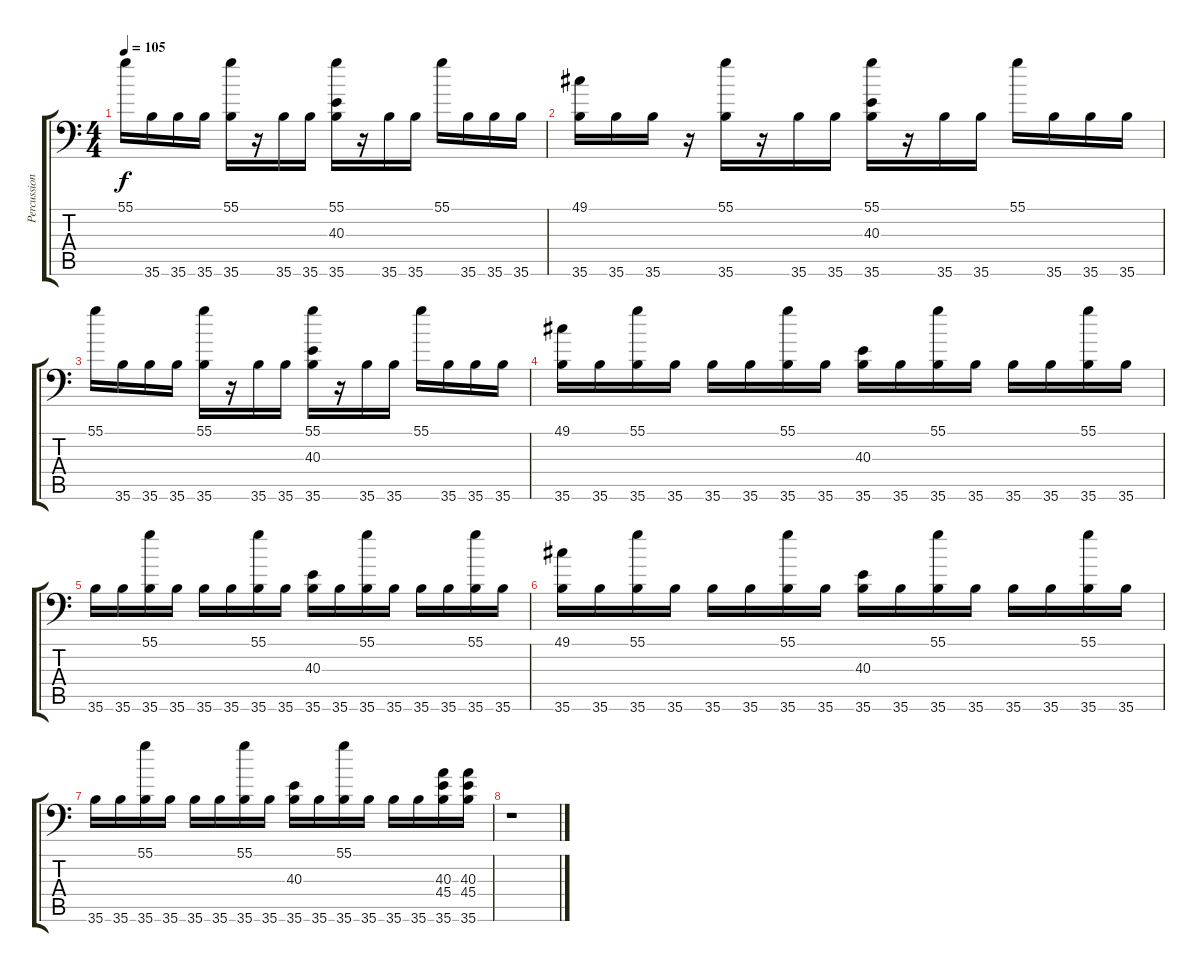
\track ("Percussion" "Percussion") {instrument acousticgrandpiano}
\staff {score tabs}
\tuning (C-1 C-1 C-1 C-1 C-1 C-1) {hide}
\ts (4 4)
\tempo 105
\clef f4
\ks c
55.1.16{dy f} 35.6.16 35.6.16 35.6.16 (55.1 35.6).16 r.16 35.6.16 35.6.16 (55.1 40.3 35.6).16 r.16 35.6.16 35.6.16 55.1.16 35.6.16 35.6.16 35.6.16 |
(49.1 35.6).16 35.6.16 35.6.16 r.16 (55.1 35.6).16 r.16 35.6.16 35.6.16 (55.1 40.3 35.6).16 r.16 35.6.16 35.6.16 55.1.16 35.6.16 35.6.16 35.6.16 |
55.1.16 35.6.16 35.6.16 35.6.16 (55.1 35.6).16 r.16 35.6.16 35.6.16 (55.1 40.3 35.6).16 r.16 35.6.16 35.6.16 55.1.16 35.6.16 35.6.16 35.6.16 |
(49.1 35.6).16 35.6.16 (55.1 35.6).16 35.6.16 35.6.16 35.6.16 (55.1 35.6).16 35.6.16 (40.3 35.6).16 35.6.16 (55.1 35.6).16 35.6.16 35.6.16 35.6.16 (55.1 35.6).16 35.6.16 |
35.6.16 35.6.16 (55.1 35.6).16 35.6.16 35.6.16 35.6.16 (55.1 35.6).16 35.6.16 (40.3 35.6).16 35.6.16 (55.1 35.6).16 35.6.16 35.6.16 35.6.16 (55.1 35.6).16 35.6.16 |
(49.1 35.6).16 35.6.16 (55.1 35.6).16 35.6.16 35.6.16 35.6.16 (55.1 35.6).16 35.6.16 (40.3 35.6).16 35.6.16 (55.1 35.6).16 35.6.16 35.6.16 35.6.16 (55.1 35.6).16 35.6.16 |
35.6.16 35.6.16 (55.1 35.6).16 35.6.16 35.6.16 35.6.16 (55.1 35.6).16 35.6.16 (40.3 35.6).16 35.6.16 (55.1 35.6).16 35.6.16 35.6.16 35.6.16 (40.3 45.4 35.6).16 (40.3 45.4 35.6).16 |
r.1
